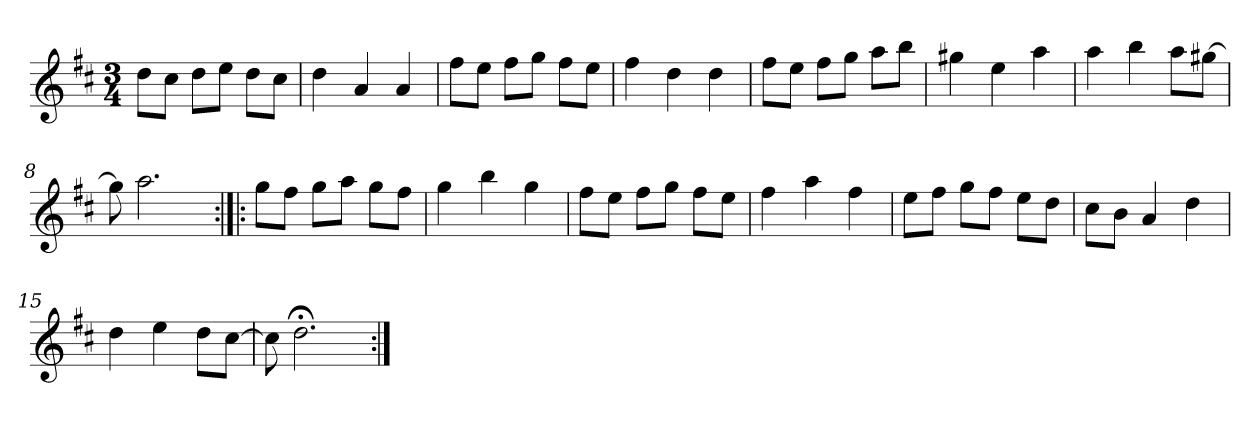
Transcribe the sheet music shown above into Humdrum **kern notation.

**kern
*part1
*staff1
*clefG2
*k[f#c#]
*D:
*M3/4
*MM120
=1
8dd\L
8cc#\J
8dd\L
8ee\J
8dd\L
8cc#\J
=2
4dd
4a
4a
=3
8ff#\L
8ee\J
8ff#\L
8gg\J
8ff#\L
8ee\J
=4
4ff#
4dd
4dd
=5
8ff#\L
8ee\J
8ff#\L
8gg\J
8aa\L
8bb\J
=6
4gg#X
4ee
4aa
=7
4aa
4bb
8aa\L
[8gg#X\J
=8
8gg#]
2.aa
=9:|!|:
8gg\L
8ff#\J
8gg\L
8aa\J
8gg\L
8ff#\J
=10
4gg
4bb
4gg
=11
8ff#\L
8ee\J
8ff#\L
8gg\J
8ff#\L
8ee\J
=12
4ff#
4aa
4ff#
=13
8ee\L
8ff#\J
8gg\L
8ff#\J
8ee\L
8dd\J
=14
8cc#\L
8b\J
4a
4dd
=15
4dd
4ee
8dd\L
[8cc#\J
=16
8cc#]
2.dd;<
=:|!
*-
